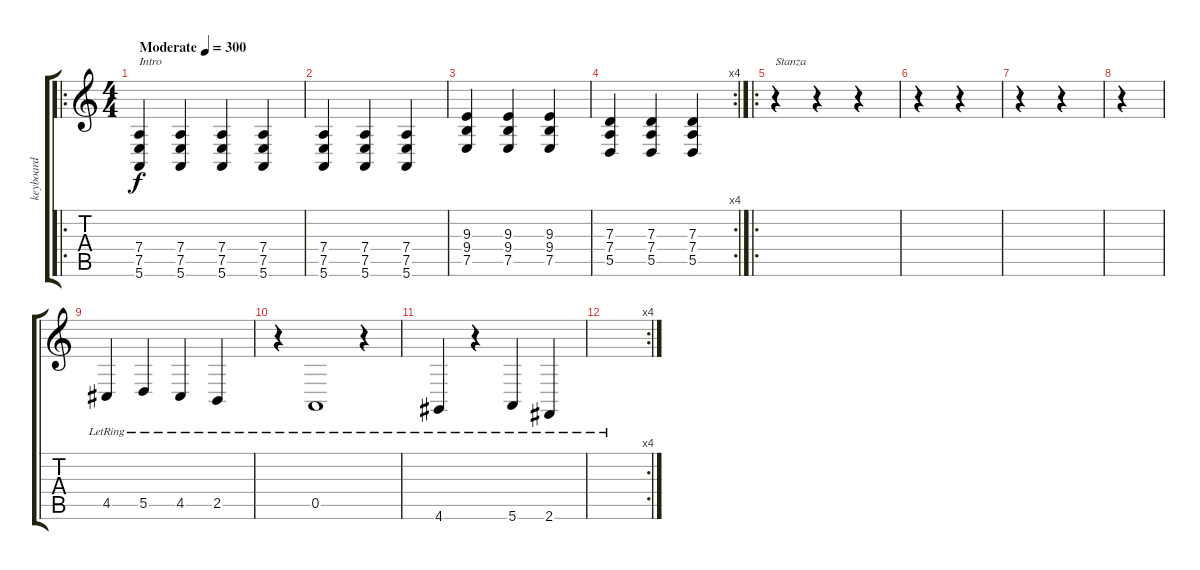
\track ("keyboard" "keyboard") {instrument drawbarorgan}
\staff {score tabs}
\tuning (E4 B3 G3 D3 A2 E2) {hide}
\ro
\ts (4 4)
\tempo (300 "Moderate")
\clef g2
\ks c
(7.4 7.5 5.6).4{txt "Intro" dy f instrument drawbarorgan} (7.4 7.5 5.6).4 (7.4 7.5 5.6).4 (7.4 7.5 5.6).4 |
(7.4 7.5 5.6).4 (7.4 7.5 5.6).4 (7.4 7.5 5.6).4 |
(9.3 9.4 7.5).4 (9.3 9.4 7.5).4 (9.3 9.4 7.5).4 |
\rc 4
(7.3 7.4 5.5).4 (7.3 7.4 5.5).4 (7.3 7.4 5.5).4 |
\ro
r.4{txt "Stanza"} r.4 r.4 |
r.4 r.4 |
r.4 r.4 |
r.4 |
4.5{lr}.4 5.5{lr}.4 4.5{lr}.4 2.5{lr}.4 |
r.4 0.5{lr}.1 r.4 |
4.6{lr}.4 r.4 5.6{lr}.4 2.6{lr}.4 |
\rc 4
